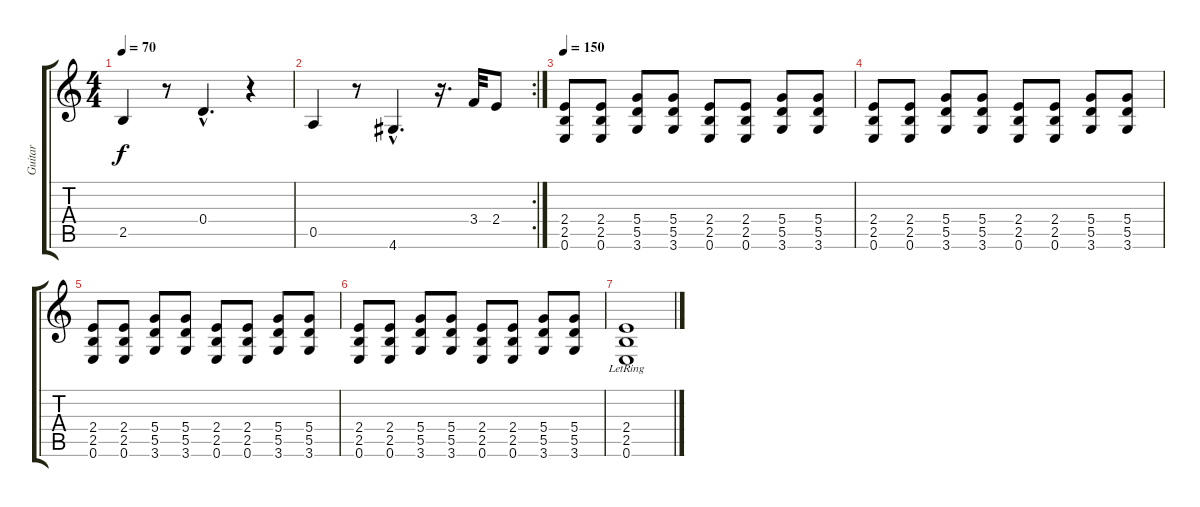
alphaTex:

\track ("Guitar " "Guitar ") {instrument acousticguitarnylon}
\staff {score tabs}
\tuning (E4 B3 G3 D3 A2 E2) {hide}
\ts (4 4)
\tempo 70
\clef g2
\ks c
2.5.4{dy f} r.8 0.4{hac}.4{d} r.4 |
\rc 2
0.5.4 r.8 4.6{hac}.4{d} r.16{d} 3.4.32 2.4.8 |
\tempo 150
(2.4 2.5 0.6).8 (2.4 2.5 0.6).8 (5.4 5.5 3.6).8 (5.4 5.5 3.6).8 (2.4 2.5 0.6).8 (2.4 2.5 0.6).8 (5.4 5.5 3.6).8 (5.4 5.5 3.6).8 |
(2.4 2.5 0.6).8 (2.4 2.5 0.6).8 (5.4 5.5 3.6).8 (5.4 5.5 3.6).8 (2.4 2.5 0.6).8 (2.4 2.5 0.6).8 (5.4 5.5 3.6).8 (5.4 5.5 3.6).8 |
(2.4 2.5 0.6).8 (2.4 2.5 0.6).8 (5.4 5.5 3.6).8 (5.4 5.5 3.6).8 (2.4 2.5 0.6).8 (2.4 2.5 0.6).8 (5.4 5.5 3.6).8 (5.4 5.5 3.6).8 |
(2.4 2.5 0.6).8 (2.4 2.5 0.6).8 (5.4 5.5 3.6).8 (5.4 5.5 3.6).8 (2.4 2.5 0.6).8 (2.4 2.5 0.6).8 (5.4 5.5 3.6).8 (5.4 5.5 3.6).8 |
(2.4{lr} 2.5{lr} 0.6{lr}).1
